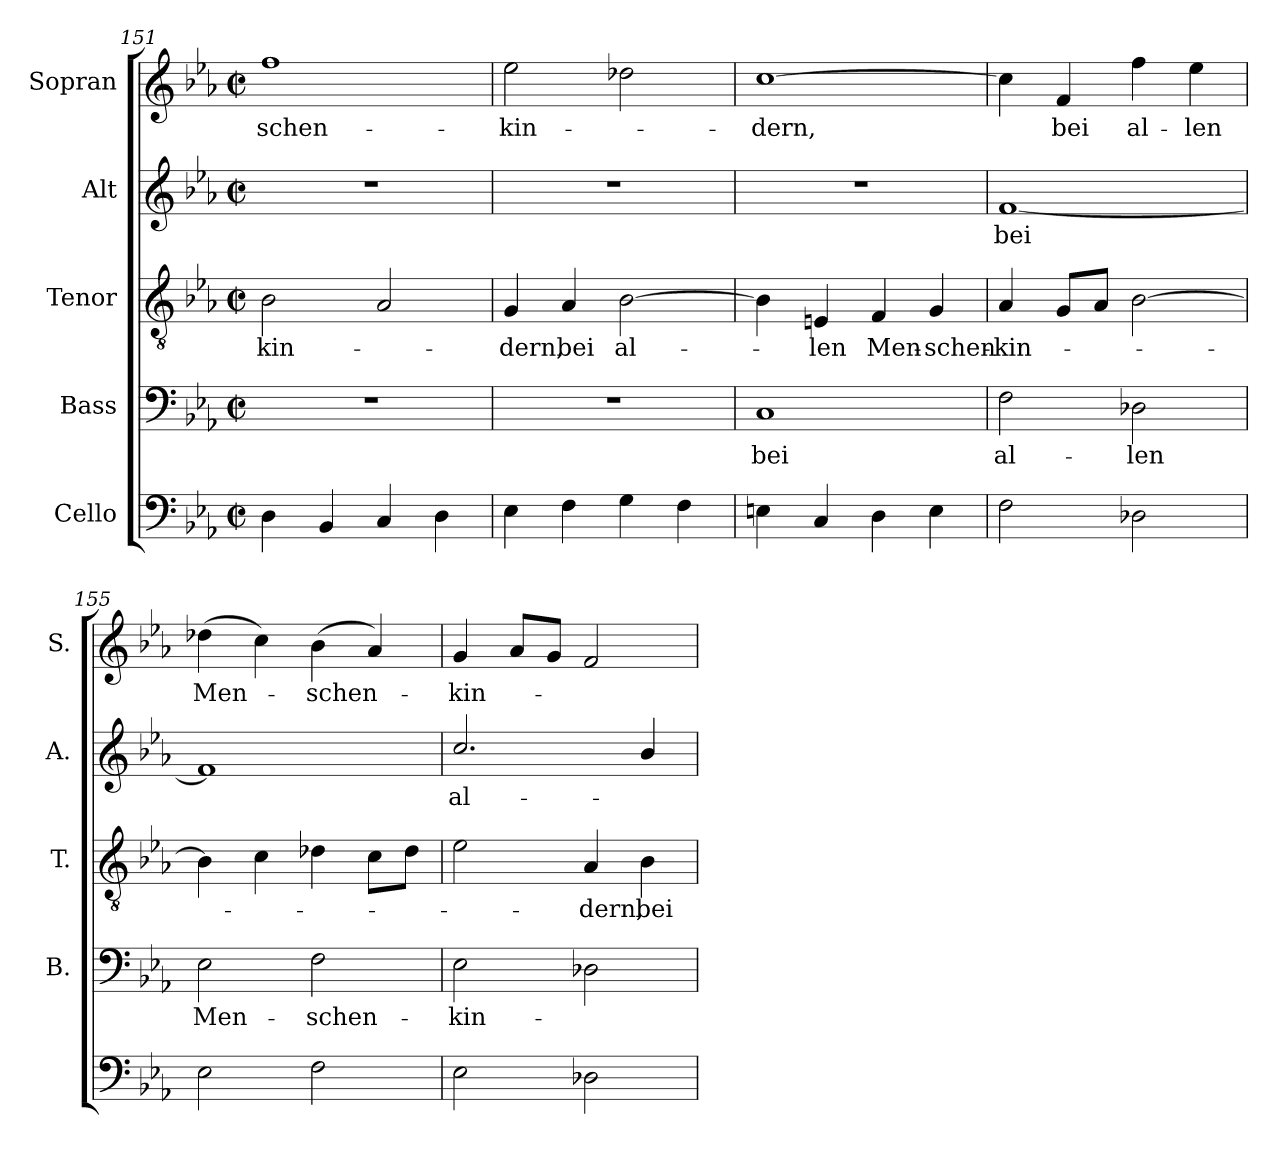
**kern	**kern	**text	**kern	**text	**kern	**text	**kern	**text
*part5	*part4	*part4	*part3	*part3	*part2	*part2	*part1	*part1
*staff5	*staff4	*staff4	*staff3	*staff3	*staff2	*staff2	*staff1	*staff1
*I"Cello	*I"Bass	*	*I"Tenor	*	*I"Alt	*	*I"Sopran	*
*	*I'B.	*	*I'T.	*	*I'A.	*	*I'S.	*
*clefF4	*clefF4	*	*clefGv2	*	*clefG2	*	*clefG2	*
*	*	*	*ITrd7c12	*	*	*	*	*
*k[b-e-a-]	*k[b-e-a-]	*	*k[b-e-a-]	*	*k[b-e-a-]	*	*k[b-e-a-]	*
*E-:	*E-:	*	*E-:	*	*E-:	*	*E-:	*
*M2/2	*M2/2	*	*M2/2	*	*M2/2	*	*M2/2	*
*met(c|)	*met(c|)	*	*met(c|)	*	*met(c|)	*	*met(c|)	*
=151	=151	=151	=151	=151	=151	=151	=151	=151
!	!	!	!	!LO:LY:b:color=#000000	!	!	!	!
!	!	!	!	!	!	!	!	!LO:LY:b:color=#000000
4Di\	1r	.	2BB-i\	kin-	1r	.	1ffi	-schen-
4BB-i/	.	.	.	.	.	.	.	.
4Ci/	.	.	2AA-i/	.	.	.	.	.
4Di\	.	.	.	.	.	.	.	.
=152	=152	=152	=152	=152	=152	=152	=152	=152
!	!	!	!	!LO:LY:b:color=#000000	!	!	!	!
!	!	!	!	!	!	!	!	!LO:LY:b:color=#000000
4E-i\	1r	.	4GGi/	-dern,	1r	.	2ee-i\	-kin-
!	!	!	!	!LO:LY:b:color=#000000	!	!	!	!
4Fi\	.	.	4AA-i/	bei	.	.	.	.
!	!	!	!	!LO:LY:b:color=#000000	!	!	!	!
4Gi\	.	.	[>2BB-i\	al-	.	.	2dd-Xi\	.
4Fi\	.	.	.	.	.	.	.	.
=153	=153	=153	=153	=153	=153	=153	=153	=153
!	!	!LO:LY:b:color=#000000	!	!	!	!	!	!
!	!	!	!	!	!	!	!	!LO:LY:b:color=#000000
4Eni\	1Ci	bei	4BB-i\]	.	1r	.	[>1cci	-dern,
!	!	!	!	!LO:LY:b:color=#000000	!	!	!	!
4Ci/	.	.	4EEni/	-len	.	.	.	.
!	!	!	!	!LO:LY:b:color=#000000	!	!	!	!
4Di\	.	.	4FFi/	Men-	.	.	.	.
!	!	!	!	!LO:LY:b:color=#000000	!	!	!	!
4Ei\	.	.	4GGi/	-schen-	.	.	.	.
=154	=154	=154	=154	=154	=154	=154	=154	=154
!	!	!LO:LY:b:color=#000000	!	!	!	!	!	!
!	!	!	!	!LO:LY:b:color=#000000	!	!	!	!
!	!	!	!	!	!	!LO:LY:b:color=#000000	!	!
2Fi\	2Fi\	al-	4AA-i/	-kin-	[<1fi	bei	4cci\]	.
!	!	!	!	!	!	!	!	!LO:LY:b:color=#000000
.	.	.	8GGi/L	.	.	.	4fi/	bei
.	.	.	8AA-i/J	.	.	.	.	.
!	!	!LO:LY:b:color=#000000	!	!	!	!	!	!
!	!	!	!	!	!	!	!	!LO:LY:b:color=#000000
2D-Xi\	2D-Xi\	-len	[>2BB-i\	.	.	.	4ffi\	al-
!	!	!	!	!	!	!	!	!LO:LY:b:color=#000000
.	.	.	.	.	.	.	4ee-i\	-len
=155	=155	=155	=155	=155	=155	=155	=155	=155
!	!	!LO:LY:b:color=#000000	!	!	!	!	!	!
!	!	!	!	!	!	!	!	!LO:LY:b:color=#000000
2E-i\	2E-i\	Men-	4BB-i\]	.	1fi]	.	(4dd-Xi\	Men-
.	.	.	4Ci\	.	.	.	4cci\)	.
!	!	!LO:LY:b:color=#000000	!	!	!	!	!	!
!	!	!	!	!	!	!	!	!LO:LY:b:color=#000000
2Fi\	2Fi\	-schen-	4D-Xi\	.	.	.	(4b-i\	-schen-
.	.	.	8Ci\L	.	.	.	4a-i/)	.
.	.	.	8D-i\J	.	.	.	.	.
!!LO:LB:g=z
=156	=156	=156	=156	=156	=156	=156	=156	=156
!	!	!LO:LY:b:color=#000000	!	!	!	!	!	!
!	!	!	!	!	!	!LO:LY:b:color=#000000	!	!
!	!	!	!	!	!	!	!	!LO:LY:b:color=#000000
2E-i\	2E-i\	-kin-	2E-i\	.	2.cci/	al-	4gi/	-kin-
.	.	.	.	.	.	.	8a-i/L	.
.	.	.	.	.	.	.	8gi/J	.
!	!	!	!	!LO:LY:b:color=#000000	!	!	!	!
2D-Xi\	2D-Xi\	.	4AA-i/	-dern,	.	.	2fi/	.
!	!	!	!	!LO:LY:b:color=#000000	!	!	!	!
.	.	.	4BB-i\	bei	4b-i/	.	.	.
=	=	=	=	=	=	=	=	=
*-	*-	*-	*-	*-	*-	*-	*-	*-
